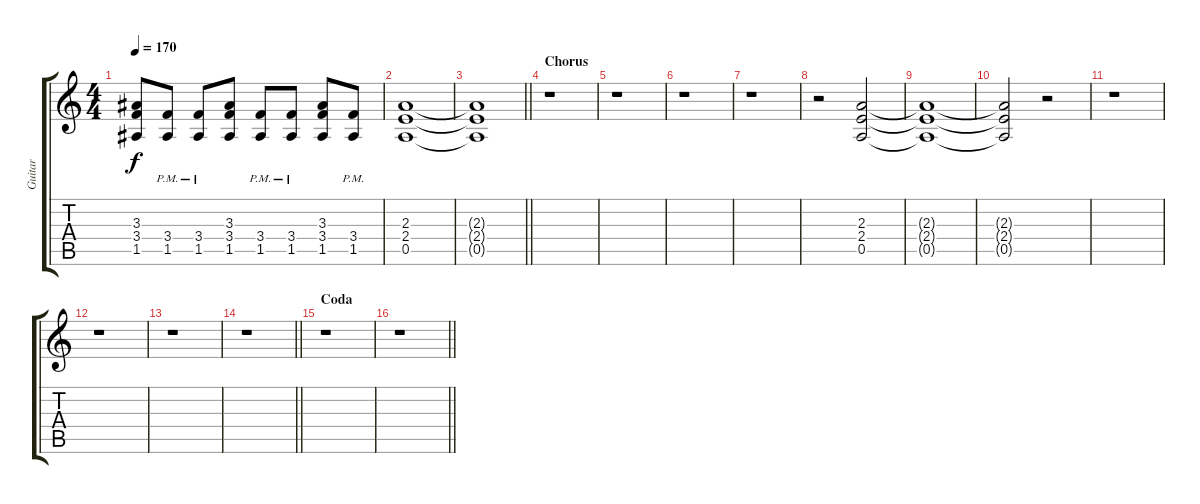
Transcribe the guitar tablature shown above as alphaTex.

\track ("Guitar" "Guitar") {instrument distortionguitar}
\staff {score tabs}
\tuning (E4 B3 G3 D3 A2 E2) {hide}
\ts (4 4)
\tempo 170
\clef g2
\ks c
(3.3 3.4 1.5).8{dy f} (3.4{pm} 1.5{pm}).8 (3.4{pm} 1.5{pm}).8 (3.3 3.4 1.5).8 (3.4{pm} 1.5{pm}).8 (3.4{pm} 1.5{pm}).8 (3.3 3.4 1.5).8 (3.4{pm} 1.5{pm}).8 |
(2.3 2.4 0.5).1 |
\barLineRight lightlight
(2.3{t} 2.4{t} 0.5{t}).1 |
\section ("" "Chorus ")
r.1 |
r.1 |
r.1 |
r.1 |
r.2 (2.3 2.4 0.5).2 |
(2.3{t} 2.4{t} 0.5{t}).1 |
(2.3{t} 2.4{t} 0.5{t}).2 r.2 |
r.1 |
r.1 |
r.1 |
\barLineRight lightlight
r.1 |
\section ("" "Coda")
r.1 |
\barLineRight lightlight
r.1
